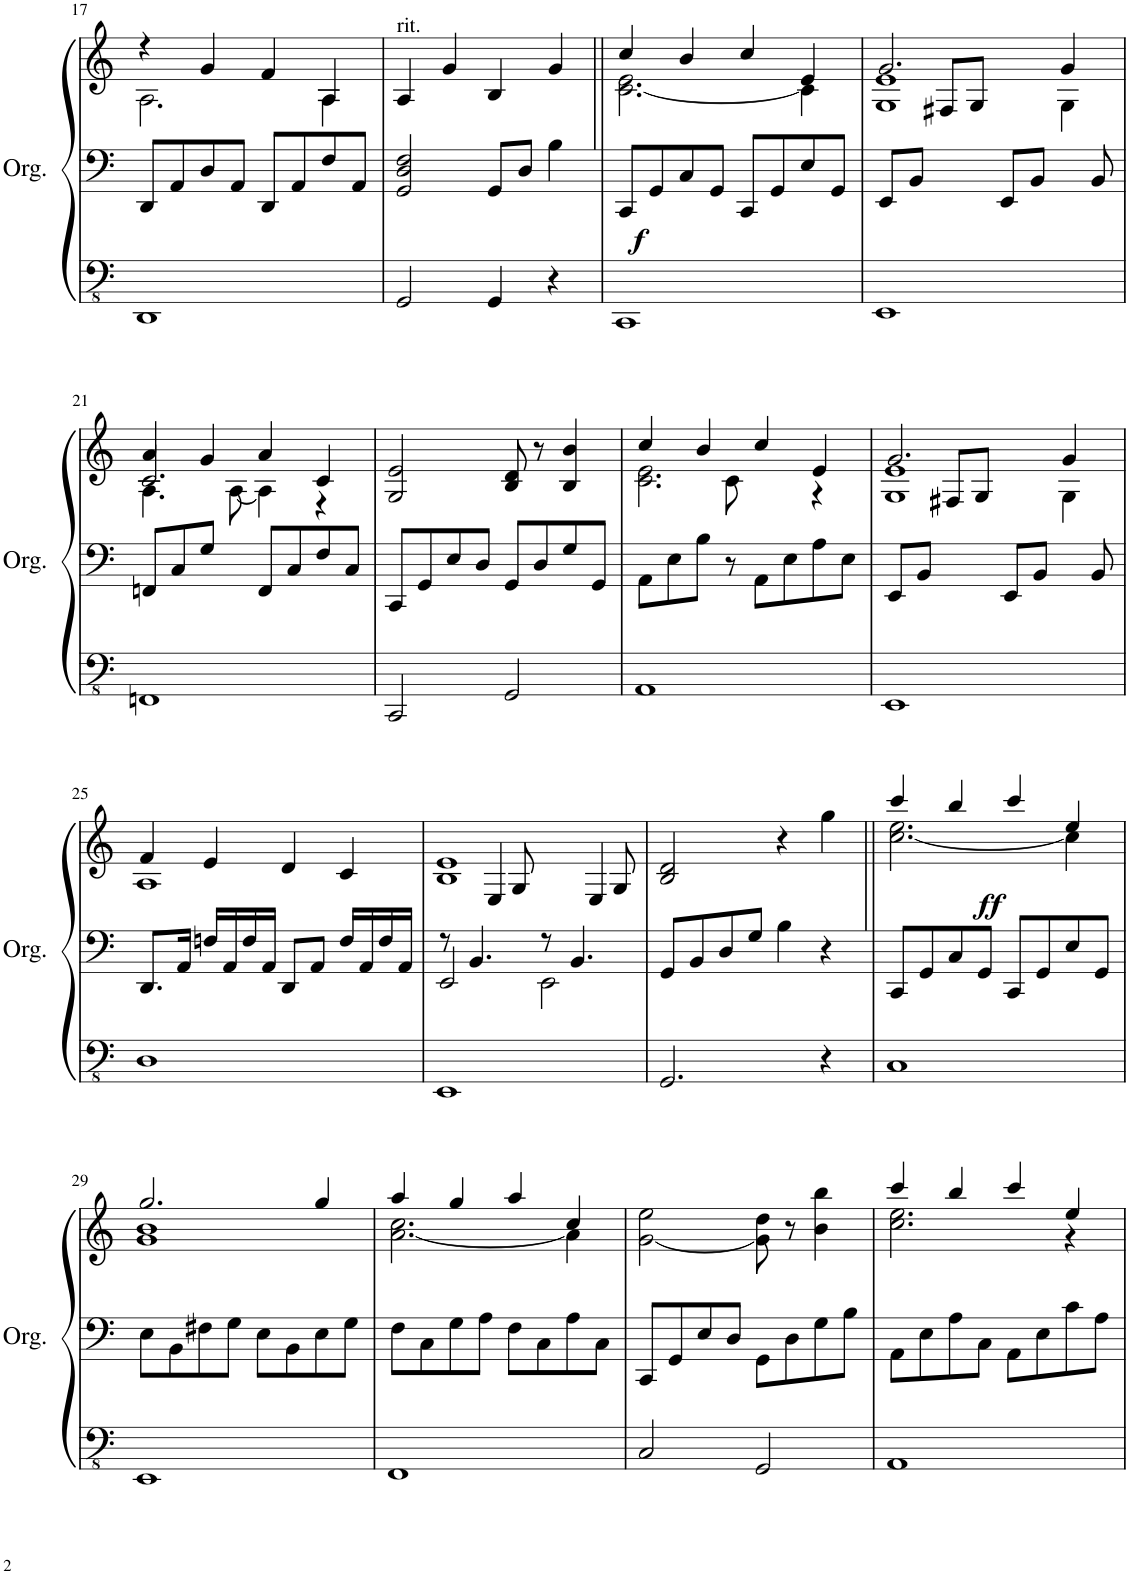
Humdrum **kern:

**kern	**kern	**kern	**dynam
*part1	*part1	*part1	*part1
*staff3	*staff2	*staff1	*staff1/2/3
*I"Organ	*	*	*
*I'Org.	*	*	*
!!LO:PB:g=z
*clefFv4	*clefF4	*clefG2	*
*k[]	*k[]	*k[]	*
*M4/4	*M4/4	*M4/4	*
=17	=17	=17	=17
*	*	*^	*
1DDD	8DD/L	4r	2.A\	.
.	8AA/	.	.	.
.	8D/	4g/	.	.
.	8AA/J	.	.	.
.	8DD/L	4f/	.	.
.	8AA/	.	.	.
.	8F/	4A/	4A\	.
.	8AA/J	.	.	.
*	*	*v	*v	*
=18	=18	=18	=18
!	!	!LO:TX:a:t=rit.	!
2GGG/	2GG/ 2D/ 2F/	4A/	.
.	.	4g/	.
4GGG/	8GG/L	4B/	.
.	8D/J	.	.
4r	4B\	4g/	.
=19||	=19||	=19||	=19||
*	*	*^	*
!	!	!	!	!LO:DY:b=2
1CCC	8CC/L	4cc/	[2.c\ 2.e\	f
.	8GG/	.	.	.
.	8C/	4b/	.	.
.	8GG/J	.	.	.
.	8CC/L	4cc/	.	.
.	8GG/	.	.	.
.	8E/	4e/	4c\]	.
.	8GG/J	.	.	.
=20	=20	=20	=20	=20
*	*	*	*^	*
1EEE	8EE/L	2.g/	1G 1e	4ryy	.
.	8BB/J	.	.	.	.
.	4ryy	.	.	8F#X/L	.
.	.	.	.	8G/J	.
.	8EE/L	.	.	4ryy	.
.	8BB/J	.	.	.	.
.	8ryy	4g/	.	4G\	.
.	8BB/	.	.	.	.
!!LO:LB:g=z	!!	!!
=21	=21	=21	=21	=21	=21
1FFFn	8FFn/L	4a/	4.A\	2.c/	.
.	8C/	.	.	.	.
.	8G/J	4g/	.	.	.
.	8ryy	.	[8A\	.	.
.	8FF/L	4a/	4A\]	.	.
.	8C/	.	.	.	.
.	8F/	4c/	4r	4ryy	.
.	8C/J	.	.	.	.
*	*	*v	*v	*v	*
=22	=22	=22	=22
2CCC/	8CC/L	2G/ 2e/	.
.	8GG/	.	.
.	8E/	.	.
.	8D/J	.	.
2GGG/	8GG/L	8B/ 8d/	.
.	8D/	8r	.
.	8G/	4B/ 4b/	.
.	8GG/J	.	.
=23	=23	=23	=23
*	*	*^	*
*	*	*	*^	*
1AAA	8AA\L	4cc/	2.c\ 2.e\	4.ryy	.
.	8E\	.	.	.	.
.	8B\J	4b/	.	.	.
.	8r	.	.	8c\	.
.	8AA\L	4cc/	.	2ryy	.
.	8E\	.	.	.	.
.	8A\	4e/	4r	.	.
.	8E\J	.	.	.	.
=24	=24	=24	=24	=24	=24
1EEE	8EE/L	2.g/	1G 1e	4ryy	.
.	8BB/J	.	.	.	.
.	4ryy	.	.	8F#X/L	.
.	.	.	.	8G/J	.
.	8EE/L	.	.	4ryy	.
.	8BB/J	.	.	.	.
.	8ryy	4g/	.	4G\	.
.	8BB/	.	.	.	.
*	*	*	*v	*v	*
!!LO:LB:g=z
=25	=25	=25	=25	=25
1DD	8.DD/L	4f/	1A	.
.	16AA/Jk	.	.	.
.	16Fn/LL	4e/	.	.
.	16AA/	.	.	.
.	16F/	.	.	.
.	16AA/JJ	.	.	.
.	8DD/L	4d/	.	.
.	8AA/J	.	.	.
.	16F/LL	4c/	.	.
.	16AA/	.	.	.
.	16F/	.	.	.
.	16AA/JJ	.	.	.
=26	=26	=26	=26	=26
*	*^	*	*^	*
1EEE	8r	2EE/	1B 1e	4ryy	4.ryy	.
.	4.BB/	.	.	.	.	.
.	.	.	.	4E/	.	.
.	.	.	.	.	8G/	.
.	8r	2EE\	.	4ryy	4.ryy	.
.	4.BB/	.	.	.	.	.
.	.	.	.	4E/	.	.
.	.	.	.	.	8G/	.
*	*v	*v	*	*	*	*
*	*	*v	*v	*v	*
=27	=27	=27	=27
2.GGG/	8GG/L	2B/ 2d/	.
.	8BB/	.	.
.	8D/	.	.
.	8G/J	.	.
.	4B\	4r	.
!	!	!	!LO:DY:b
4r	4r	4gg\	ff
=28||	=28||	=28||	=28||
*	*	*^	*
1CC	8CC/L	4ccc/	[2.cc\ 2.ee\	.
.	8GG/	.	.	.
.	8C/	4bb/	.	.
.	8GG/J	.	.	.
.	8CC/L	4ccc/	.	.
.	8GG/	.	.	.
.	8E/	4ee/	4cc\]	.
.	8GG/J	.	.	.
!!LO:LB:g=z	!!
=29	=29	=29	=29	=29
1EEE	8E\L	2.gg/	1g 1b	.
.	8BB\	.	.	.
.	8F#X\	.	.	.
.	8G\J	.	.	.
.	8E\L	.	.	.
.	8BB\	.	.	.
.	8E\	4gg/	.	.
.	8G\J	.	.	.
=30	=30	=30	=30	=30
1FFF	8F\L	4aa/	[2.a\ 2.cc\	.
.	8C\	.	.	.
.	8G\	4gg/	.	.
.	8A\J	.	.	.
.	8F\L	4aa/	.	.
.	8C\	.	.	.
.	8A\	4cc/	4a\]	.
.	8C\J	.	.	.
*	*	*v	*v	*
=31	=31	=31	=31
2CC/	8CC/L	[2g\ 2ee\	.
.	8GG/	.	.
.	8E/	.	.
.	8D/J	.	.
2GGG/	8GG\L	8g\] 8dd\	.
.	8D\	8r	.
.	8G\	4b\ 4bb\	.
.	8B\J	.	.
=32	=32	=32	=32
*	*	*^	*
1AAA	8AA\L	4ccc/	2.cc\ 2.ee\	.
.	8E\	.	.	.
.	8A\	4bb/	.	.
.	8C\J	.	.	.
.	8AA\L	4ccc/	.	.
.	8E\	.	.	.
.	8c\	4ee/	4r	.
.	8A\J	.	.	.
*	*	*v	*v	*
=	=	=	=
*-	*-	*-	*-
